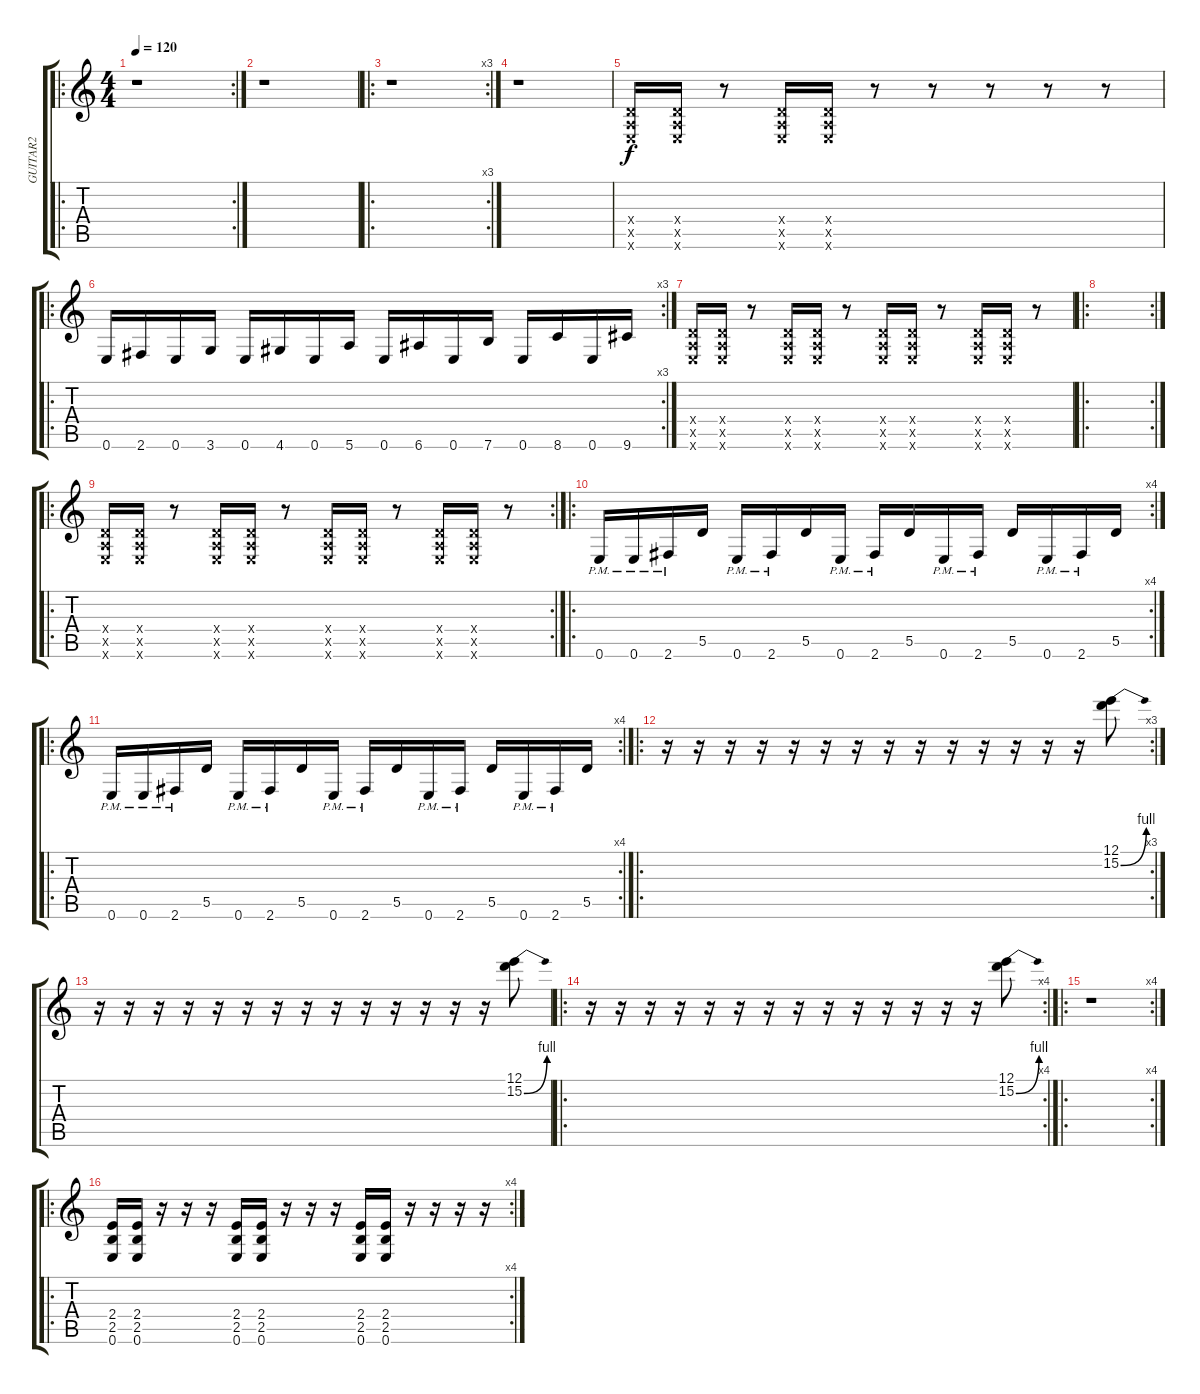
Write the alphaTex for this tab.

\track ("GUITAR2" "GUITAR2") {instrument distortionguitar}
\staff {score tabs}
\tuning (E4 B3 G3 D3 A2 E2) {hide}
\ro
\rc 2
\ts (4 4)
\tempo 120
\clef g2
\ks c
r.1{dy f instrument distortionguitar} |
r.1 |
\ro
\rc 3
r.1 |
r.1 |
(0.4{x} 0.5{x} 0.6{x}).16 (0.4{x} 0.5{x} 0.6{x}).16 r.8 (0.4{x} 0.5{x} 0.6{x}).16 (0.4{x} 0.5{x} 0.6{x}).16 r.8 r.8 r.8 r.8 r.8 |
\ro
\rc 3
0.6.16 2.6.16 0.6.16 3.6.16 0.6.16 4.6.16 0.6.16 5.6.16 0.6.16 6.6.16 0.6.16 7.6.16 0.6.16 8.6.16 0.6.16 9.6.16 |
(0.4{x} 0.5{x} 0.6{x}).16 (0.4{x} 0.5{x} 0.6{x}).16 r.8 (0.4{x} 0.5{x} 0.6{x}).16 (0.4{x} 0.5{x} 0.6{x}).16 r.8 (0.4{x} 0.5{x} 0.6{x}).16 (0.4{x} 0.5{x} 0.6{x}).16 r.8 (0.4{x} 0.5{x} 0.6{x}).16 (0.4{x} 0.5{x} 0.6{x}).16 r.8 |
\ro
\rc 2
|
\ro
\rc 2
(0.4{x} 0.5{x} 0.6{x}).16 (0.4{x} 0.5{x} 0.6{x}).16 r.8 (0.4{x} 0.5{x} 0.6{x}).16 (0.4{x} 0.5{x} 0.6{x}).16 r.8 (0.4{x} 0.5{x} 0.6{x}).16 (0.4{x} 0.5{x} 0.6{x}).16 r.8 (0.4{x} 0.5{x} 0.6{x}).16 (0.4{x} 0.5{x} 0.6{x}).16 r.8 |
\ro
\rc 4
0.6{pm}.16 0.6{pm}.16 2.6{pm}.16 5.5.16 0.6{pm}.16 2.6{pm}.16 5.5.16 0.6{pm}.16 2.6{pm}.16 5.5.16 0.6{pm}.16 2.6{pm}.16 5.5.16 0.6{pm}.16 2.6{pm}.16 5.5.16 |
\ro
\rc 4
0.6{pm}.16 0.6{pm}.16 2.6{pm}.16 5.5.16 0.6{pm}.16 2.6{pm}.16 5.5.16 0.6{pm}.16 2.6{pm}.16 5.5.16 0.6{pm}.16 2.6{pm}.16 5.5.16 0.6{pm}.16 2.6{pm}.16 5.5.16 |
\ro
\rc 3
r.16 r.16 r.16 r.16 r.16 r.16 r.16 r.16 r.16 r.16 r.16 r.16 r.16 r.16 (12.1 15.2{be (bend 0 0 60 4)}).8 |
r.16 r.16 r.16 r.16 r.16 r.16 r.16 r.16 r.16 r.16 r.16 r.16 r.16 r.16 (12.1 15.2{be (bend 0 0 60 4)}).8 |
\ro
\rc 4
r.16 r.16 r.16 r.16 r.16 r.16 r.16 r.16 r.16 r.16 r.16 r.16 r.16 r.16 (12.1 15.2{be (bend 0 0 60 4)}).8 |
\ro
\rc 4
r.1 |
\ro
\rc 4
(2.4 2.5 0.6).16 (2.4 2.5 0.6).16 r.16 r.16 r.16 (2.4 2.5 0.6).16 (2.4 2.5 0.6).16 r.16 r.16 r.16 (2.4 2.5 0.6).16 (2.4 2.5 0.6).16 r.16 r.16 r.16 r.16
